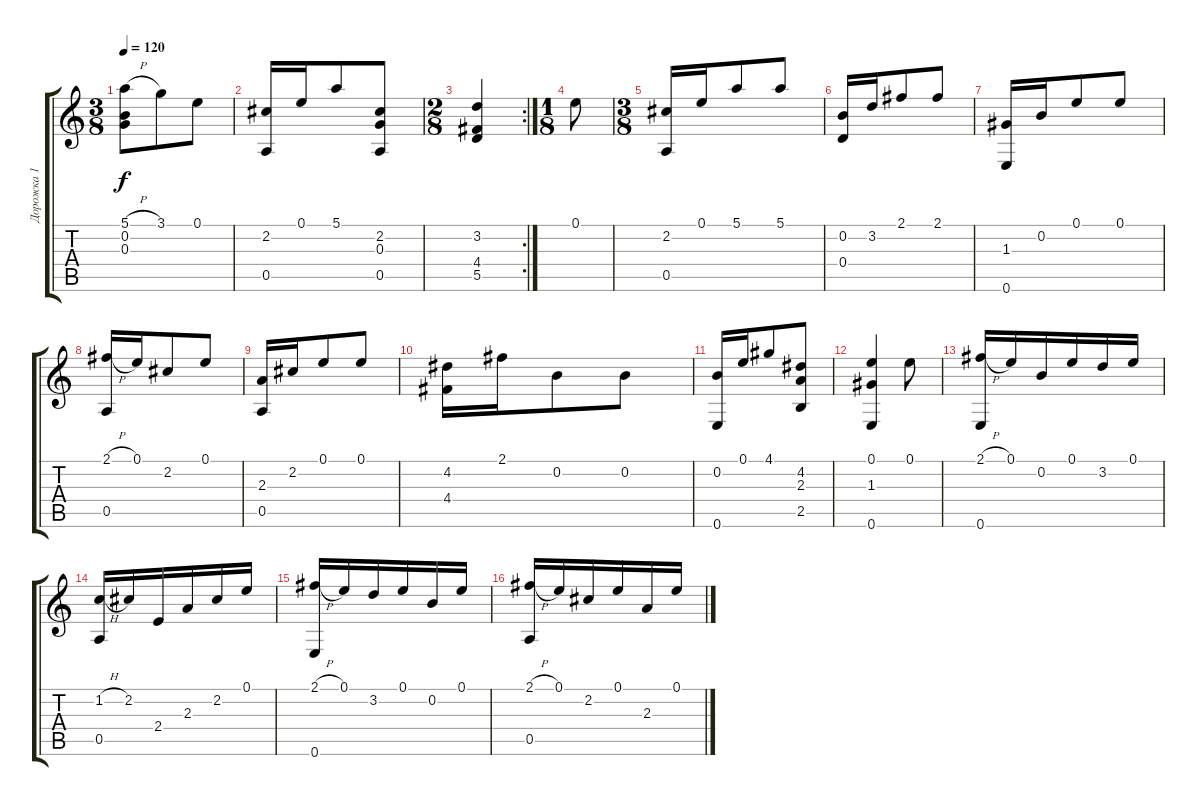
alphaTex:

\track ("Дорожка 1" "Дорожка 1") {instrument acousticguitarnylon}
\staff {score tabs}
\tuning (E4 B3 G3 D3 A2 E2) {hide}
\ts (3 8)
\tempo 120
\clef g2
\ks c
(5.1{h} 0.2 0.3).8{dy f} 3.1.8 0.1.8 |
(2.2 0.5).16 0.1.16 5.1.8 (2.2 0.3 0.5).8 |
\rc 2
\ts (2 8)
(3.2 4.4 5.5).4 |
\ts (1 8)
0.1.8 |
\ts (3 8)
(2.2 0.5).16 0.1.16 5.1.8 5.1.8 |
(0.2 0.4).16 3.2.16 2.1.8 2.1.8 |
(1.3 0.6).16 0.2.16 0.1.8 0.1.8 |
(2.1{h} 0.5).16 0.1.16 2.2.8 0.1.8 |
(2.3 0.5).16 2.2.16 0.1.8 0.1.8 |
(4.2 4.4).16 2.1.16 0.2.8 0.2.8 |
(0.2 0.6).16 0.1.16 4.1.8 (4.2 2.3 2.5).8 |
(0.1 1.3 0.6).4 0.1.8 |
(2.1{h} 0.6).16 0.1.16 0.2.16 0.1.16 3.2.16 0.1.16 |
(1.2{h} 0.5).16 2.2.16 2.4.16 2.3.16 2.2.16 0.1.16 |
(2.1{h} 0.6).16 0.1.16 3.2.16 0.1.16 0.2.16 0.1.16 |
(2.1{h} 0.5).16 0.1.16 2.2.16 0.1.16 2.3.16 0.1.16
